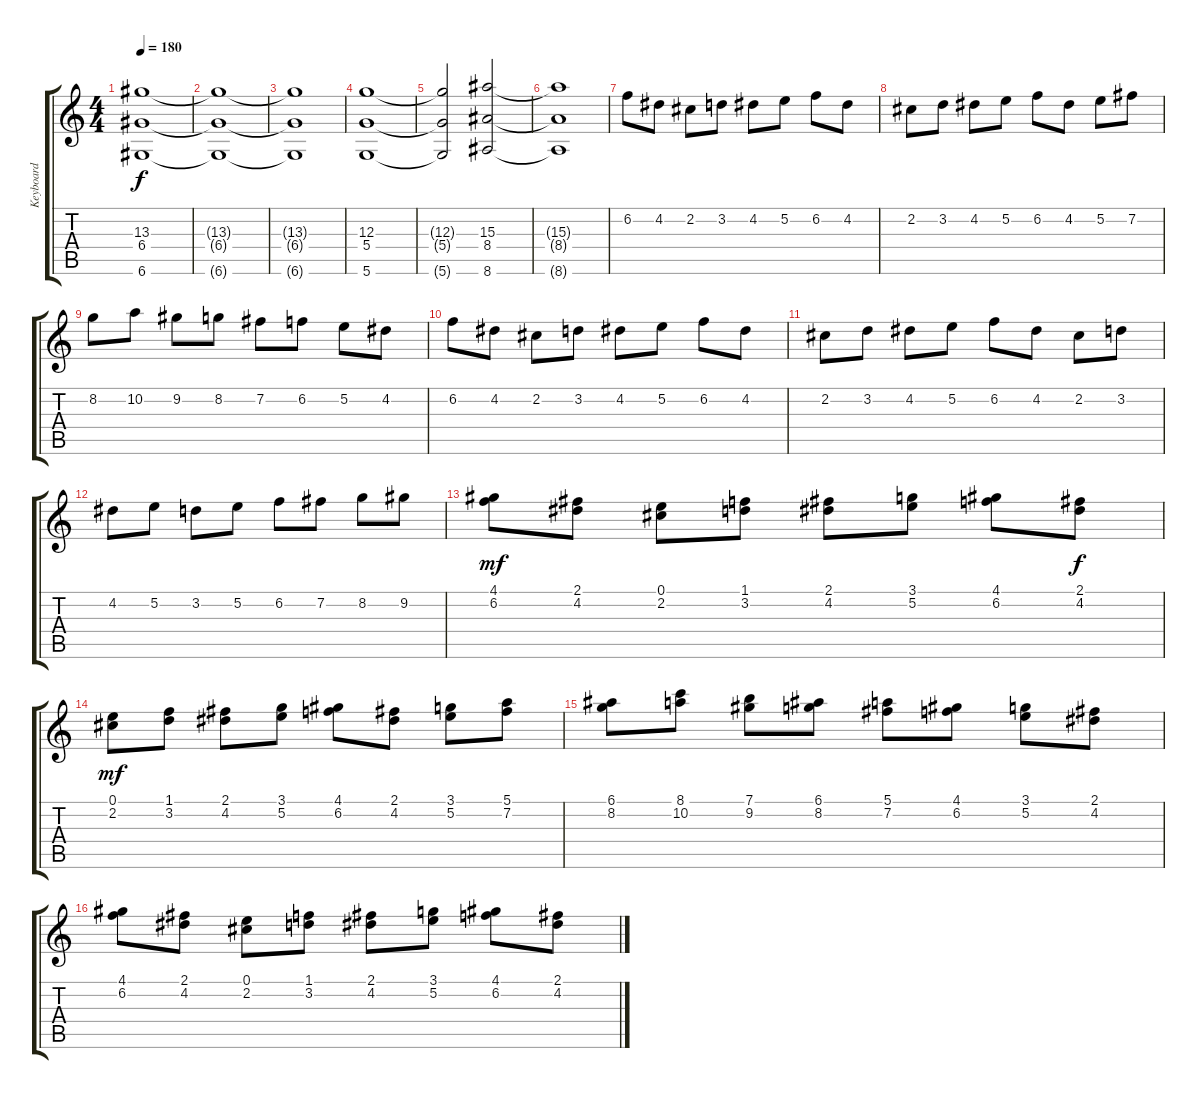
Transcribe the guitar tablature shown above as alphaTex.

\track ("Keyboard" "Keyboard") {instrument stringensemble1}
\staff {score tabs}
\tuning (E5 B4 G4 D4 A3 D3) {hide}
\ts (4 4)
\tempo 180
\clef g2
\ks c
(13.3 6.4 6.6).1{dy f} |
(13.3{t} 6.4{t} 6.6{t}).1 |
(13.3{t} 6.4{t} 6.6{t}).1 |
(12.3 5.4 5.6).1 |
(12.3{t} 5.4{t} 5.6{t}).2 (15.3 8.4 8.6).2 |
(15.3{t} 8.4{t} 8.6{t}).1 |
6.2.8{instrument drawbarorgan} 4.2.8 2.2.8 3.2.8 4.2.8 5.2.8 6.2.8 4.2.8 |
2.2.8 3.2.8 4.2.8 5.2.8 6.2.8 4.2.8 5.2.8 7.2.8 |
8.2.8 10.2.8 9.2.8 8.2.8 7.2.8 6.2.8 5.2.8 4.2.8 |
6.2.8 4.2.8 2.2.8 3.2.8 4.2.8 5.2.8 6.2.8 4.2.8 |
2.2.8 3.2.8 4.2.8 5.2.8 6.2.8 4.2.8 2.2.8 3.2.8 |
4.2.8 5.2.8 3.2.8 5.2.8 6.2.8 7.2.8 8.2.8 9.2.8 |
(4.1 6.2).8{dy mf} (2.1 4.2).8 (0.1 2.2).8 (1.1 3.2).8 (2.1 4.2).8 (3.1 5.2).8 (4.1 6.2).8 (2.1 4.2).8{dy f} |
(0.1 2.2).8{dy mf} (1.1 3.2).8 (2.1 4.2).8 (3.1 5.2).8 (4.1 6.2).8 (2.1 4.2).8 (3.1 5.2).8 (5.1 7.2).8 |
(6.1 8.2).8 (8.1 10.2).8 (7.1 9.2).8 (6.1 8.2).8 (5.1 7.2).8 (4.1 6.2).8 (3.1 5.2).8 (2.1 4.2).8 |
(4.1 6.2).8 (2.1 4.2).8 (0.1 2.2).8 (1.1 3.2).8 (2.1 4.2).8 (3.1 5.2).8 (4.1 6.2).8 (2.1 4.2).8
